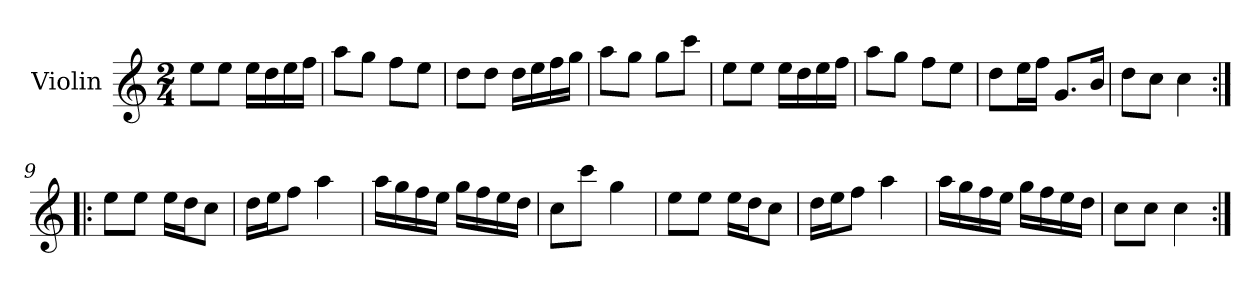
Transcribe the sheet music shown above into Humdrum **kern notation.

**kern
*part1
*staff1
*I"Violin
*I'Vln.
*clefG2
*k[]
*M2/4
=1
8ee\L
8ee\J
16ee\LL
16dd\
16ee\
16ff\JJ
=2
8aa\L
8gg\J
8ff\L
8ee\J
=3
8dd\L
8dd\J
16dd\LL
16ee\
16ff\
16gg\JJ
=4
8aa\L
8gg\J
8gg\L
8ccc\J
!!LO:LB:g=z
=5
8ee\L
8ee\J
16ee\LL
16dd\
16ee\
16ff\JJ
=6
8aa\L
8gg\J
8ff\L
8ee\J
=7
8dd\L
16ee\L
16ff\JJ
8.g/L
16b/Jk
=8
8dd\L
8cc\J
4cc\
!!LO:LB:g=z
=9:|!|:
8ee\L
8ee\J
16ee\LL
16dd\J
8cc\J
=10
16dd\LL
16ee\J
8ff\J
4aa\
=11
16aa\LL
16gg\
16ff\
16ee\JJ
16gg\LL
16ff\
16ee\
16dd\JJ
=12
8cc\L
8ccc\J
4gg\
!!LO:LB:g=z
=13
8ee\L
8ee\J
16ee\LL
16dd\J
8cc\J
=14
16dd\LL
16ee\J
8ff\J
4aa\
=15
16aa\LL
16gg\
16ff\
16ee\JJ
16gg\LL
16ff\
16ee\
16dd\JJ
=16
8cc\L
8cc\J
4cc\
=:|!
*-
